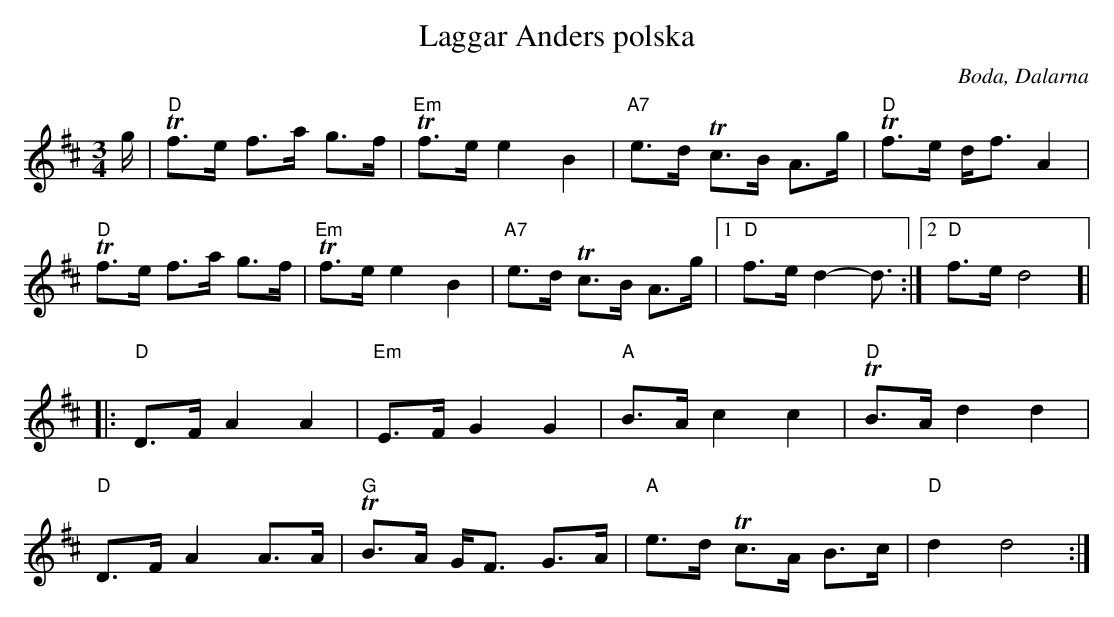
X:1
T:Laggar Anders polska
O:Boda, Dalarna
M:3/4
L:1/8
K:D
g/|"D"Tf>e f>a g>f|"Em"Tf>e e2 B2|"A7"e>d Tc>B A>g|"D"Tf>e d<f A2|
"D"Tf>e f>a g>f|"Em"Tf>e e2 B2|"A7"e>d Tc>B A>g|1"D"f>e d2-d3/2:|2"D"f>e d4]|
|:"D"D>F A2 A2|"Em"E>F G2 G2|"A"B>A c2 c2|"D"TB>A d2 d2|
"D"D>F A2 A>A|"G"TB>A G<F G>A|"A"e>d Tc>A B>c|"D"d2 d4:|
